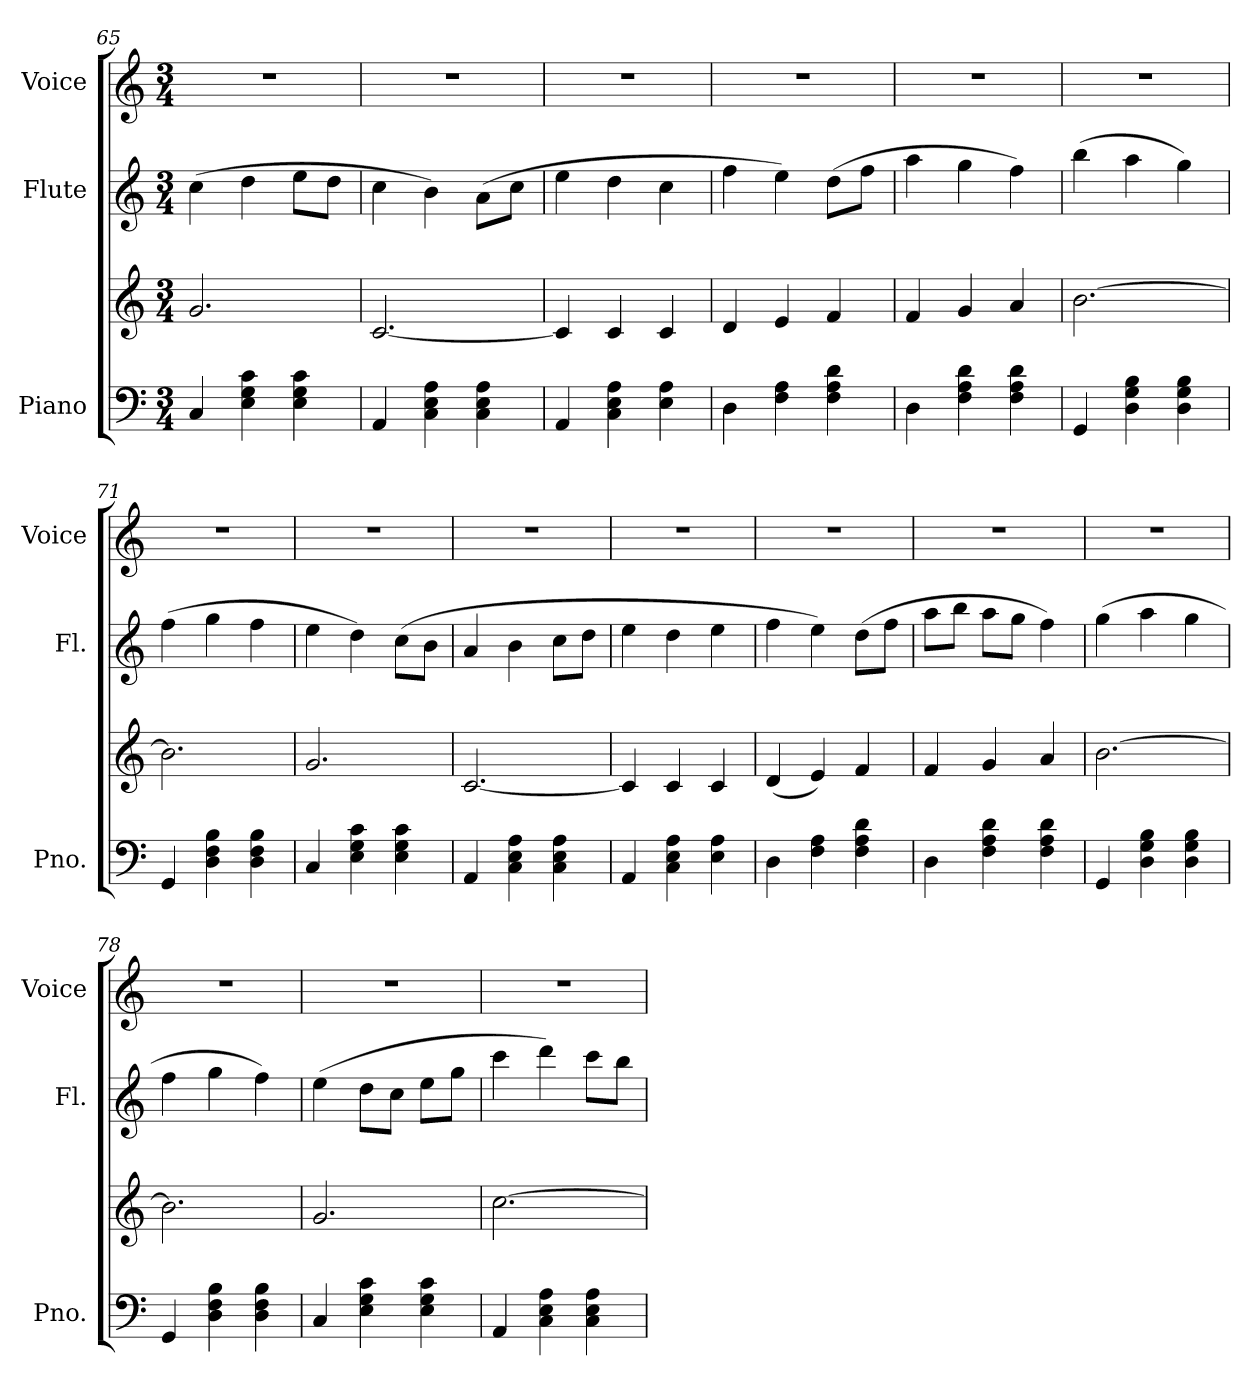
**kern	**kern	**kern	**kern
*part3	*part3	*part2	*part1
*staff4	*staff3	*staff2	*staff1
*I"Piano	*	*I"Flute	*I"Voice
*I'Pno.	*	*I'Fl.	*I'Voice
*clefF4	*clefG2	*clefG2	*clefG2
*k[]	*k[]	*k[]	*k[]
*C:	*C:	*C:	*C:
*M3/4	*M3/4	*M3/4	*M3/4
=65	=65	=65	=65
!	!	!	!LO:N:vis=1
4Ci/	2.gi/	(4cci\	2.r
4Ei\ 4Gi 4ci	.	4ddi\	.
4Ei\ 4Gi 4ci	.	8eei\L	.
.	.	8ddi\J	.
=66	=66	=66	=66
!	!	!	!LO:N:vis=1
4AAi/	[2.ci/	4cci\	2.r
4Ci\ 4Ei 4Ai	.	4bi\)	.
4Ci\ 4Ei 4Ai	.	(8ai\L	.
.	.	8cci\J	.
=67	=67	=67	=67
!	!	!	!LO:N:vis=1
4AAi/	4ci/]	4eei\	2.r
4Ci\ 4Ei 4Ai	4ci/	4ddi\	.
4Ei\ 4Ai	4ci/	4cci\	.
=68	=68	=68	=68
!	!	!	!LO:N:vis=1
4Di\	4di/	4ffi\	2.r
4Fi\ 4Ai	4ei/	4eei\)	.
4Fi\ 4Ai 4di	4fi/	(8ddi\L	.
.	.	8ffi\J	.
=69	=69	=69	=69
!	!	!	!LO:N:vis=1
4Di\	4fi/	4aai\	2.r
4Fi\ 4Ai 4di	4gi/	4ggi\	.
4Fi\ 4Ai 4di	4ai/	4ffi\)	.
=70	=70	=70	=70
!	!	!	!LO:N:vis=1
4GGi/	[2.bi\	(4bbi\	2.r
4Di\ 4Gi 4Bi	.	4aai\	.
4Di\ 4Gi 4Bi	.	4ggi\)	.
=71	=71	=71	=71
!	!	!	!LO:N:vis=1
4GGi/	2.bi\]	(4ffi\	2.r
4Di\ 4Fi 4Bi	.	4ggi\	.
4Di\ 4Fi 4Bi	.	4ffi\	.
=72	=72	=72	=72
!	!	!	!LO:N:vis=1
4Ci/	2.gi/	4eei\	2.r
4Ei\ 4Gi 4ci	.	4ddi\)	.
4Ei\ 4Gi 4ci	.	(8cci\L	.
.	.	8bi\J	.
=73	=73	=73	=73
!	!	!	!LO:N:vis=1
4AAi/	[2.ci/	4ai/	2.r
4Ci\ 4Ei 4Ai	.	4bi\	.
4Ci\ 4Ei 4Ai	.	8cci\L	.
.	.	8ddi\J	.
!!LO:LB:g=z
=74	=74	=74	=74
!	!	!	!LO:N:vis=1
4AAi/	4ci/]	4eei\	2.r
4Ci\ 4Ei 4Ai	4ci/	4ddi\	.
4Ei\ 4Ai	4ci/	4eei\	.
=75	=75	=75	=75
!	!	!	!LO:N:vis=1
4Di\	(4di/	4ffi\	2.r
4Fi\ 4Ai	4ei/)	4eei\)	.
4Fi\ 4Ai 4di	4fi/	(8ddi\L	.
.	.	8ffi\J	.
=76	=76	=76	=76
!	!	!	!LO:N:vis=1
4Di\	4fi/	8aai\L	2.r
.	.	8bbi\J	.
4Fi\ 4Ai 4di	4gi/	8aai\L	.
.	.	8ggi\J	.
4Fi\ 4Ai 4di	4ai/	4ffi\)	.
=77	=77	=77	=77
!	!	!	!LO:N:vis=1
4GGi/	[2.bi\	(4ggi\	2.r
4Di\ 4Gi 4Bi	.	4aai\	.
4Di\ 4Gi 4Bi	.	4ggi\	.
=78	=78	=78	=78
!	!	!	!LO:N:vis=1
4GGi/	2.bi\]	4ffi\	2.r
4Di\ 4Fi 4Bi	.	4ggi\	.
4Di\ 4Fi 4Bi	.	4ffi\)	.
=79	=79	=79	=79
!	!	!	!LO:N:vis=1
4Ci/	2.gi/	(4eei\	2.r
4Ei\ 4Gi 4ci	.	8ddi\L	.
.	.	8cci\J	.
4Ei\ 4Gi 4ci	.	8eei\L	.
.	.	8ggi\J	.
=80	=80	=80	=80
!	!	!	!LO:N:vis=1
4AAi/	[2.cci\	4ccci\	2.r
4Ci\ 4Ei 4Ai	.	4dddi\)	.
4Ci\ 4Ei 4Ai	.	8ccci\L	.
.	.	8bbi\J	.
=	=	=	=
*-	*-	*-	*-
